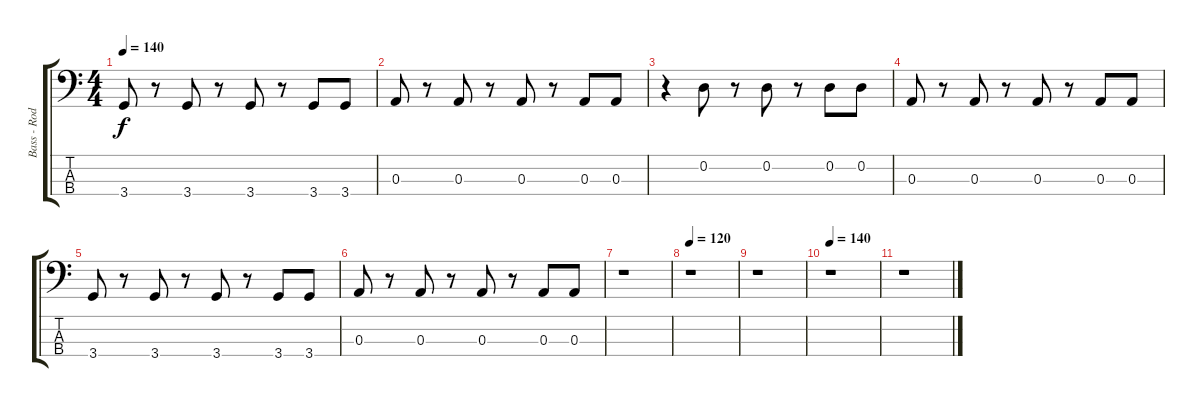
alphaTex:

\track ("Bass - Rod" "Bass - Rod") {instrument electricbasspick}
\staff {score tabs}
\tuning (G2 D2 A1 E1) {hide}
\ts (4 4)
\tempo 140
\clef f4
\ks c
3.4.8{dy f} r.8 3.4.8 r.8 3.4.8 r.8 3.4.8 3.4.8 |
0.3.8 r.8 0.3.8 r.8 0.3.8 r.8 0.3.8 0.3.8 |
r.4 0.2.8 r.8 0.2.8 r.8 0.2.8 0.2.8 |
0.3.8 r.8 0.3.8 r.8 0.3.8 r.8 0.3.8 0.3.8 |
3.4.8 r.8 3.4.8 r.8 3.4.8 r.8 3.4.8 3.4.8 |
0.3.8 r.8 0.3.8 r.8 0.3.8 r.8 0.3.8 0.3.8 |
r.1 |
\tempo 120
r.1 |
r.1 |
\tempo 140
r.1 |
r.1
